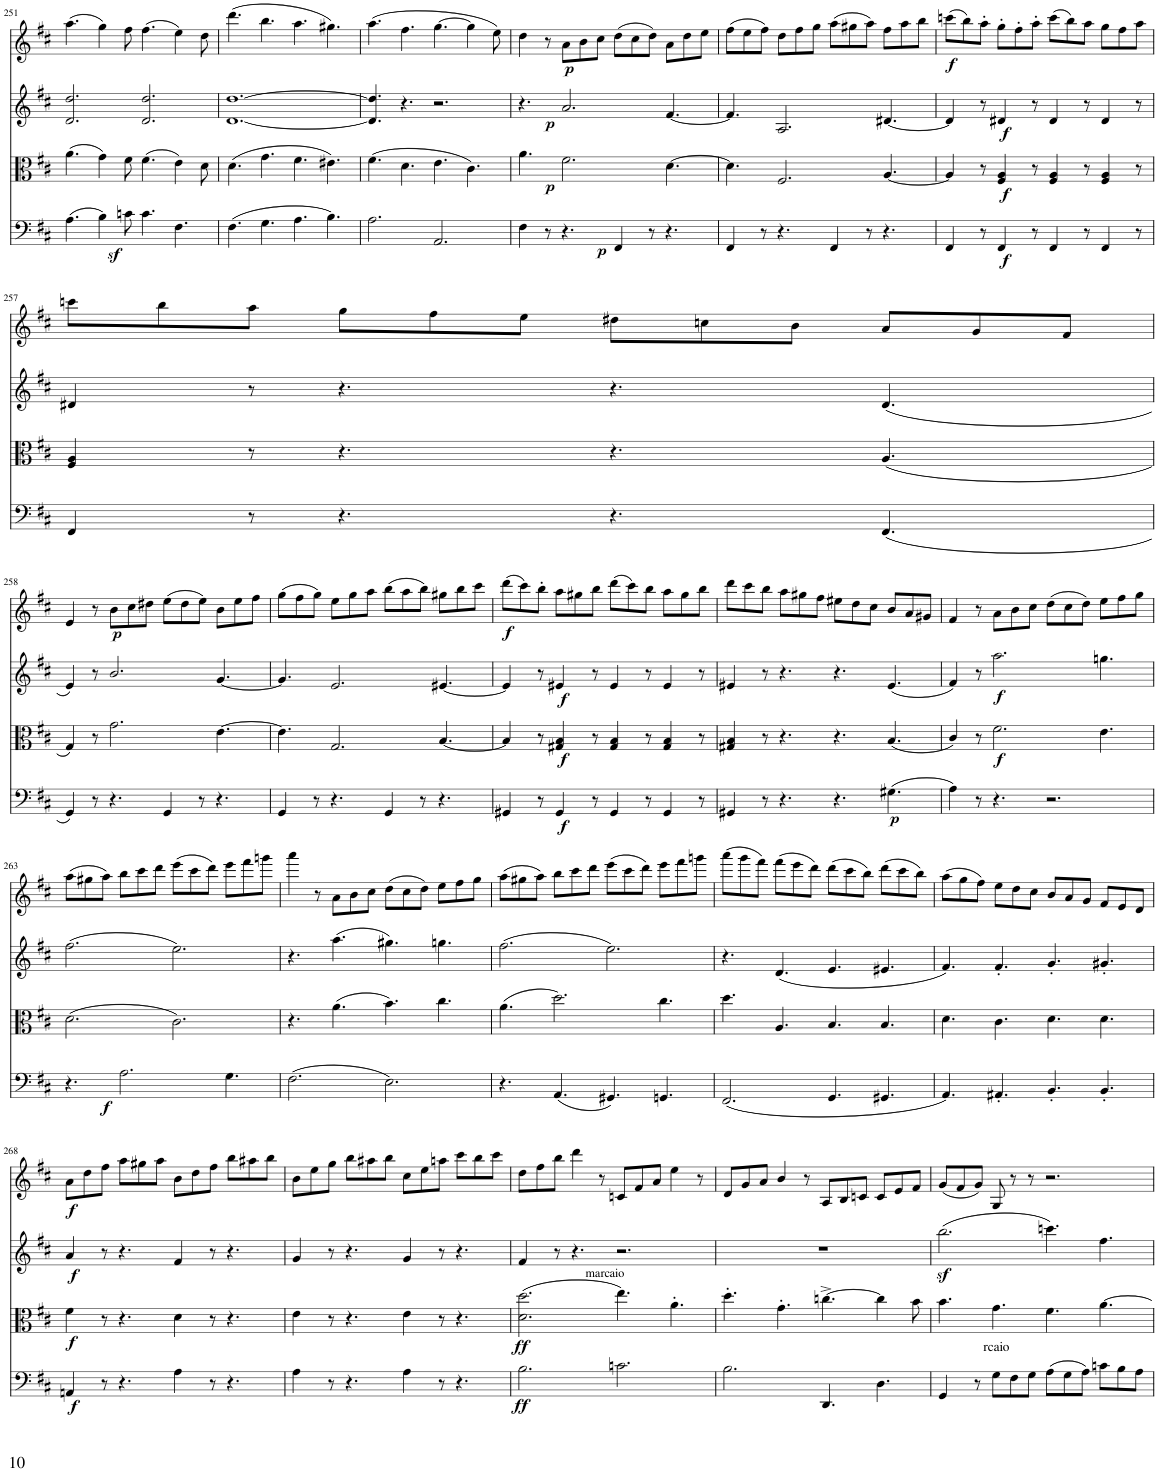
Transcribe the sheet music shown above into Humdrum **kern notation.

**kern	**dynam	**kern	**text	**dynam	**kern	**dynam	**kern	**dynam
*part4	*part4	*part3	*part3	*part3	*part2	*part2	*part1	*part1
*staff4	*staff4	*staff3	*staff3	*staff3	*staff2	*staff2	*staff1	*staff1
*I"Piano	*	*I"Piano	*	*	*I"Piano	*	*I"Piano	*
*I'Pno	*	*I'Pno	*	*	*I'Pno	*	*I'Pno	*
!!LO:PB:g=z
*clefF4	*	*clefC3	*	*	*clefG2	*	*clefG2	*
*k[f#c#]	*	*k[f#c#]	*	*	*k[f#c#]	*	*k[f#c#]	*
*M12/8	*	*M12/8	*	*	*M12/8	*	*M12/8	*
=251	=251	=251	=251	=251	=251	=251	=251	=251
*^	*	*	*	*	*	*	*	*
(4.A\	2ryy	.	(4.a\	.	.	2.d/ 2.dd/	.	(4.aa\	.
4B\)	.	.	4g\)	.	.	.	.	4gg\)	.
!	!	!LO:DY:b	!	!	!	!	!	!	!
.	1ryy	sf	.	.	.	.	.	.	.
8cn\	.	.	8f#\	.	.	.	.	8ff#\	.
4.c\	.	.	(4.f#\	.	.	2.d/ 2.dd/	.	(4.ff#\	.
4.F#\	.	.	4e\)	.	.	.	.	4ee\)	.
.	.	.	8d\	.	.	.	.	8dd\	.
*v	*v	*	*	*	*	*	*	*	*
=252	=252	=252	=252	=252	=252	=252	=252	=252
(4.F#\	.	(4.d\	.	.	[1.d [1.dd	.	(4.ddd\	.
4.G\	.	4.g\	.	.	.	.	4.bb\	.
4.A\	.	4.f#\	.	.	.	.	4.aa\	.
4.B\)	.	4.e#X\)	.	.	.	.	4.gg#X\)	.
=253	=253	=253	=253	=253	=253	=253	=253	=253
2.A\	.	(4.f#\	.	.	4.d/] 4.dd/]	.	(4.aa\	.
.	.	4.d\	.	.	4.r	.	4.ff#\	.
2.AA/	.	4.e\	.	.	2.r	.	[4.gg\	.
.	.	4.c#\)	.	.	.	.	4gg\]	.
.	.	.	.	.	.	.	8ee\)	.
=254	=254	=254	=254	=254	=254	=254	=254	=254
*^	*	*^	*	*	*^	*	*	*
4F#\	2ryy	.	4.a\	4ryy	.	.	4.r	4ryy	.	4dd\	.
!	!	!	!	!	!	!LO:DY:b	!	!	!LO:DY:b	!	!
8r	.	.	.	1ryy	.	p	.	1ryy	p	8r	.
!	!	!	!	!	!	!	!	!	!	!	!LO:DY:b
4.r	.	.	2.f#\	.	.	.	2.a/	.	.	8a\L	p
.	8ryy	.	.	.	.	.	.	.	.	8b\	.
!	!	!LO:DY:b	!	!	!	!	!	!	!	!	!
.	2..ryy	p	.	.	.	.	.	.	.	8cc#\J	.
4FF#/	.	.	.	.	.	.	.	.	.	(8dd\L	.
.	.	.	.	.	.	.	.	.	.	8cc#\	.
8r	.	.	.	.	.	.	.	.	.	8dd\J)	.
4.r	.	.	[4.d\	.	.	.	[4.f#/	.	.	8a\L	.
.	.	.	.	4ryy	.	.	.	4ryy	.	8dd\	.
.	.	.	.	.	.	.	.	.	.	8ee\J	.
*v	*v	*	*	*	*	*	*v	*v	*	*	*
*	*	*v	*v	*	*	*	*	*	*
=255	=255	=255	=255	=255	=255	=255	=255	=255
4FF#/	.	4.d\]	.	.	4.f#/]	.	(8ff#\L	.
.	.	.	.	.	.	.	8ee\	.
8r	.	.	.	.	.	.	8ff#\J)	.
4.r	.	2.F#/	.	.	2.A/	.	8dd\L	.
.	.	.	.	.	.	.	8ff#\	.
.	.	.	.	.	.	.	8gg\J	.
4FF#/	.	.	.	.	.	.	(8aa\L	.
.	.	.	.	.	.	.	8gg#X\	.
8r	.	.	.	.	.	.	8aa\J)	.
4.r	.	[4.A/	.	.	[4.d#X/	.	8ff#\L	.
.	.	.	.	.	.	.	8aa\	.
.	.	.	.	.	.	.	8bb\J	.
=256	=256	=256	=256	=256	=256	=256	=256	=256
!	!	!	!	!	!	!	!	!LO:DY:b
4FF#/	.	4A/]	.	.	4d#/]	.	(8cccn\L	f
.	.	.	.	.	.	.	8bb\)	.
8r	.	8r	.	.	8r	.	8aa'\J	.
!	!LO:DY:b	!	!	!LO:DY:b	!	!LO:DY:b	!	!
4FF#/	f	4F#/ 4A/	.	f	4d#X/	f	8gg'\L	.
.	.	.	.	.	.	.	8ff#'\	.
8r	.	8r	.	.	8r	.	8aa'\J	.
4FF#/	.	4F#/ 4A/	.	.	4d#/	.	(8ccc\L	.
.	.	.	.	.	.	.	8bb\)	.
8r	.	8r	.	.	8r	.	8aa\J	.
4FF#/	.	4F#/ 4A/	.	.	4d#/	.	8gg\L	.
.	.	.	.	.	.	.	8ff#\	.
8r	.	8r	.	.	8r	.	8aa\J	.
!!LO:LB:g=z
=257	=257	=257	=257	=257	=257	=257	=257	=257
4FF#/	.	4F#/ 4A/	.	.	4d#X/	.	8cccn\L	.
.	.	.	.	.	.	.	8bb\	.
8r	.	8r	.	.	8r	.	8aa\J	.
4.r	.	4.r	.	.	4.r	.	8gg\L	.
.	.	.	.	.	.	.	8ff#\	.
.	.	.	.	.	.	.	8ee\J	.
4.r	.	4.r	.	.	4.r	.	8dd#X\L	.
.	.	.	.	.	.	.	8ccn\	.
.	.	.	.	.	.	.	8b\J	.
(4.FF#/	.	(4.A/	.	.	(4.d#/	.	8a/L	.
.	.	.	.	.	.	.	8g/	.
.	.	.	.	.	.	.	8f#/J	.
!!LO:LB:g=z
=258	=258	=258	=258	=258	=258	=258	=258	=258
4GG/)	.	4G/)	.	.	4e/)	.	4e/	.
8r	.	8r	.	.	8r	.	8r	.
!	!	!	!	!	!	!	!	!LO:DY:b
4.r	.	2.g\	.	.	2.b/	.	8b\L	p
.	.	.	.	.	.	.	8cc#\	.
.	.	.	.	.	.	.	8dd#X\J	.
4GG/	.	.	.	.	.	.	(8ee\L	.
.	.	.	.	.	.	.	8dd#\	.
8r	.	.	.	.	.	.	8ee\J)	.
4.r	.	[4.e\	.	.	[4.g/	.	8b\L	.
.	.	.	.	.	.	.	8ee\	.
.	.	.	.	.	.	.	8ff#\J	.
=259	=259	=259	=259	=259	=259	=259	=259	=259
4GG/	.	4.e\]	.	.	4.g/]	.	(8gg\L	.
.	.	.	.	.	.	.	8ff#\	.
8r	.	.	.	.	.	.	8gg\J)	.
4.r	.	2.G/	.	.	2.e/	.	8ee\L	.
.	.	.	.	.	.	.	8gg\	.
.	.	.	.	.	.	.	8aa\J	.
4GG/	.	.	.	.	.	.	(8bb\L	.
.	.	.	.	.	.	.	8aa\	.
8r	.	.	.	.	.	.	8bb\J)	.
4.r	.	[4.B/	.	.	[4.e#X/	.	8gg#X\L	.
.	.	.	.	.	.	.	8bb\	.
.	.	.	.	.	.	.	8ccc#\J	.
=260	=260	=260	=260	=260	=260	=260	=260	=260
!	!	!	!	!	!	!	!	!LO:DY:b
4GG#X/	.	4B/]	.	.	4e#/]	.	(8ddd\L	f
.	.	.	.	.	.	.	8ccc#\)	.
8r	.	8r	.	.	8r	.	8bb'\J	.
!	!LO:DY:b	!	!	!LO:DY:b	!	!LO:DY:b	!	!
4GG#/	f	4G#X/ 4B/	.	f	4e#X/	f	8aa\L	.
.	.	.	.	.	.	.	8gg#X\	.
8r	.	8r	.	.	8r	.	8bb\J	.
4GG#/	.	4G#/ 4B/	.	.	4e#/	.	(8ddd\L	.
.	.	.	.	.	.	.	8ccc#\)	.
8r	.	8r	.	.	8r	.	8bb\J	.
4GG#/	.	4G#/ 4B/	.	.	4e#/	.	8aa\L	.
.	.	.	.	.	.	.	8gg#\	.
8r	.	8r	.	.	8r	.	8bb\J	.
=261	=261	=261	=261	=261	=261	=261	=261	=261
4GG#X/	.	4G#X/ 4B/	.	.	4e#X/	.	8ddd\L	.
.	.	.	.	.	.	.	8ccc#\	.
8r	.	8r	.	.	8r	.	8bb\J	.
4.r	.	4.r	.	.	4.r	.	8aa\L	.
.	.	.	.	.	.	.	8gg#X\	.
.	.	.	.	.	.	.	8ff#\J	.
4.r	.	4.r	.	.	4.r	.	8ee#X\L	.
.	.	.	.	.	.	.	8dd\	.
.	.	.	.	.	.	.	8cc#\J	.
!	!LO:DY:b	!	!	!	!	!	!	!
(4.G#X\	p	(4.B/	.	.	(4.e#/	.	8b/L	.
.	.	.	.	.	.	.	8a/	.
.	.	.	.	.	.	.	8g#X/J	.
=262	=262	=262	=262	=262	=262	=262	=262	=262
4A\)	.	4c#/)	.	.	4f#/)	.	4f#/	.
8r	.	8r	.	.	8r	.	8r	.
!	!	!	!	!LO:DY:b	!	!LO:DY:b	!	!
4.r	.	2.f#\	.	f	2.aa\	f	8a\L	.
.	.	.	.	.	.	.	8b\	.
.	.	.	.	.	.	.	8cc#\J	.
2.r	.	.	.	.	.	.	(8dd\L	.
.	.	.	.	.	.	.	8cc#\	.
.	.	.	.	.	.	.	8dd\J)	.
.	.	4.e\	.	.	4.ggn\	.	8ee\L	.
.	.	.	.	.	.	.	8ff#\	.
.	.	.	.	.	.	.	8gg\J	.
!!LO:LB:g=z
=263	=263	=263	=263	=263	=263	=263	=263	=263
*^	*	*	*	*	*	*	*	*
4.r	4ryy	.	(2.d\	.	.	(2.ff#\	.	(8aa\L	.
.	.	.	.	.	.	.	.	8gg#X\	.
!	!	!LO:DY:b	!	!	!	!	!	!	!
.	1ryy	f	.	.	.	.	.	8aa\J)	.
2.A\	.	.	.	.	.	.	.	8bb\L	.
.	.	.	.	.	.	.	.	8ccc#\	.
.	.	.	.	.	.	.	.	8ddd\J	.
.	.	.	2.c#\)	.	.	2.ee\)	.	(8eee\L	.
.	.	.	.	.	.	.	.	8ccc#\	.
.	.	.	.	.	.	.	.	8ddd\J)	.
4.G\	.	.	.	.	.	.	.	8eee\L	.
.	4ryy	.	.	.	.	.	.	8fff#\	.
.	.	.	.	.	.	.	.	8gggn\J	.
*v	*v	*	*	*	*	*	*	*	*
=264	=264	=264	=264	=264	=264	=264	=264	=264
(2.F#\	.	4.r	.	.	4.r	.	4aaa\	.
.	.	.	.	.	.	.	8r	.
.	.	(4.a\	.	.	(4.aa\	.	8a\L	.
.	.	.	.	.	.	.	8b\	.
.	.	.	.	.	.	.	8cc#\J	.
2.E\)	.	4.b\)	.	.	4.gg#X\)	.	(8dd\L	.
.	.	.	.	.	.	.	8cc#\	.
.	.	.	.	.	.	.	8dd\J)	.
.	.	4.cc#\	.	.	4.ggn\	.	8ee\L	.
.	.	.	.	.	.	.	8ff#\	.
.	.	.	.	.	.	.	8gg\J	.
=265	=265	=265	=265	=265	=265	=265	=265	=265
4.r	.	(4.a\	.	.	(2.ff#\	.	(8aa\L	.
.	.	.	.	.	.	.	8gg#X\	.
.	.	.	.	.	.	.	8aa\J)	.
(4.AA/	.	2.dd\)	.	.	.	.	8bb\L	.
.	.	.	.	.	.	.	8ccc#\	.
.	.	.	.	.	.	.	8ddd\J	.
4.GG#X/)	.	.	.	.	2.ee\)	.	(8eee\L	.
.	.	.	.	.	.	.	8ccc#\	.
.	.	.	.	.	.	.	8ddd\J)	.
4.GGn/	.	4.cc#\	.	.	.	.	8eee\L	.
.	.	.	.	.	.	.	8fff#\	.
.	.	.	.	.	.	.	8gggn\J	.
=266	=266	=266	=266	=266	=266	=266	=266	=266
(2.FF#/	.	4.dd\	.	.	4.r	.	(8aaa\L	.
.	.	.	.	.	.	.	8ggg\	.
.	.	.	.	.	.	.	8fff#\J)	.
.	.	4.A/	.	.	(4.d/	.	(8fff#\L	.
.	.	.	.	.	.	.	8eee\	.
.	.	.	.	.	.	.	8ddd\J)	.
4.GG/	.	4.B/	.	.	4.e/	.	(8ddd\L	.
.	.	.	.	.	.	.	8ccc#\	.
.	.	.	.	.	.	.	8bb\J)	.
4.GG#X/	.	4.B/	.	.	4.e#X/	.	(8ddd\L	.
.	.	.	.	.	.	.	8ccc#\	.
.	.	.	.	.	.	.	8bb\J)	.
=267	=267	=267	=267	=267	=267	=267	=267	=267
4.AA/)	.	4.d\	.	.	4.f#/)	.	(8aa\L	.
.	.	.	.	.	.	.	8gg\	.
.	.	.	.	.	.	.	8ff#\J)	.
4.AA#X'/	.	4.c#\	.	.	4.f#'/	.	8ee\L	.
.	.	.	.	.	.	.	8dd\	.
.	.	.	.	.	.	.	8cc#\J	.
4.BB'/	.	4.d\	.	.	4.g'/	.	8b/L	.
.	.	.	.	.	.	.	8a/	.
.	.	.	.	.	.	.	8g/J	.
4.BB'/	.	4.d\	.	.	4.g#X'/	.	8f#/L	.
.	.	.	.	.	.	.	8e/	.
.	.	.	.	.	.	.	8d/J	.
!!LO:LB:g=z
=268	=268	=268	=268	=268	=268	=268	=268	=268
!	!LO:DY:b	!	!	!LO:DY:b	!	!LO:DY:b	!	!LO:DY:b
4AAn/	f	4f#\	.	f	4a/	f	8a\L	f
.	.	.	.	.	.	.	8dd\	.
8r	.	8r	.	.	8r	.	8ff#\J	.
4.r	.	4.r	.	.	4.r	.	8aa\L	.
.	.	.	.	.	.	.	8gg#X\	.
.	.	.	.	.	.	.	8aa\J	.
4A\	.	4d\	.	.	4f#/	.	8b\L	.
.	.	.	.	.	.	.	8dd\	.
8r	.	8r	.	.	8r	.	8ff#\J	.
4.r	.	4.r	.	.	4.r	.	8bb\L	.
.	.	.	.	.	.	.	8aa#X\	.
.	.	.	.	.	.	.	8bb\J	.
=269	=269	=269	=269	=269	=269	=269	=269	=269
4A\	.	4e\	.	.	4g/	.	8b\L	.
.	.	.	.	.	.	.	8ee\	.
8r	.	8r	.	.	8r	.	8gg\J	.
4.r	.	4.r	.	.	4.r	.	8bb\L	.
.	.	.	.	.	.	.	8aa#X\	.
.	.	.	.	.	.	.	8bb\J	.
4A\	.	4e\	.	.	4g/	.	8cc#\L	.
.	.	.	.	.	.	.	8ee\	.
8r	.	8r	.	.	8r	.	8aan\J	.
4.r	.	4.r	.	.	4.r	.	8ccc#\L	.
.	.	.	.	.	.	.	8bb\	.
.	.	.	.	.	.	.	8ccc#\J	.
=270	=270	=270	=270	=270	=270	=270	=270	=270
!	!LO:DY:b	!	!	!LO:DY:b	!	!	!	!
*	*	*^	*	*	*	*	*	*
2.B\	ff	(2.d\ 2.dd\	2ryy	.	ff	4f#/	.	8dd\L	.
.	.	.	.	.	.	.	.	8ff#\	.
.	.	.	.	.	.	8r	.	8bb\J	.
.	.	.	.	.	.	4.r	.	4ddd\	.
!	!	!	!LO:TX:a:t=marcaio	!	!	!	!	!	!
.	.	.	1ryy	.	.	.	.	.	.
.	.	.	.	.	.	.	.	8r	.
2.cn\	.	4.ee\)	.	.	.	2.r	.	8cn/L	.
.	.	.	.	.	.	.	.	8f#/	.
.	.	.	.	.	.	.	.	8a/J	.
.	.	4.a'\	.	.	.	.	.	4ee\	.
.	.	.	.	.	.	.	.	8r	.
*	*	*v	*v	*	*	*	*	*	*
=271	=271	=271	=271	=271	=271	=271	=271	=271
2.B\	.	4.dd'\	.	.	1.r	.	8d/L	.
.	.	.	.	.	.	.	8g/	.
.	.	.	.	.	.	.	8a/J	.
.	.	4.g'\	.	.	.	.	4b/	.
.	.	.	.	.	.	.	8r	.
4.DD/	.	[4.ccn^\	.	.	.	.	8A/L	.
.	.	.	.	.	.	.	8B/	.
.	.	.	.	.	.	.	8cn/J	.
4.D\	.	4cc\]	.	.	.	.	8c/L	.
.	.	.	.	.	.	.	8e/	.
.	.	8b\	.	.	.	.	8f#/J	.
=272	=272	=272	=272	=272	=272	=272	=272	=272
4GG/	.	4.b\	.	.	(2.bbz<\	.	(8g/L	.
.	.	.	.	.	.	.	8f#/	.
8r	.	.	.	.	.	.	8g/J)	.
!	!	!	!LO:LY:b	!	!	!	!	!
8G\L	.	4.g\	rcaio	.	.	.	8G/	.
8F#\	.	.	.	.	.	.	8r	.
8G\J	.	.	.	.	.	.	8r	.
(8A\L	.	4.f#\	.	.	4.cccn\)	.	2.r	.
8G\	.	.	.	.	.	.	.	.
8A\J)	.	.	.	.	.	.	.	.
8cn\L	.	[4.a\	.	.	4.ff#\	.	.	.
8B\	.	.	.	.	.	.	.	.
8A\J	.	.	.	.	.	.	.	.
=	=	=	=	=	=	=	=	=
*-	*-	*-	*-	*-	*-	*-	*-	*-
